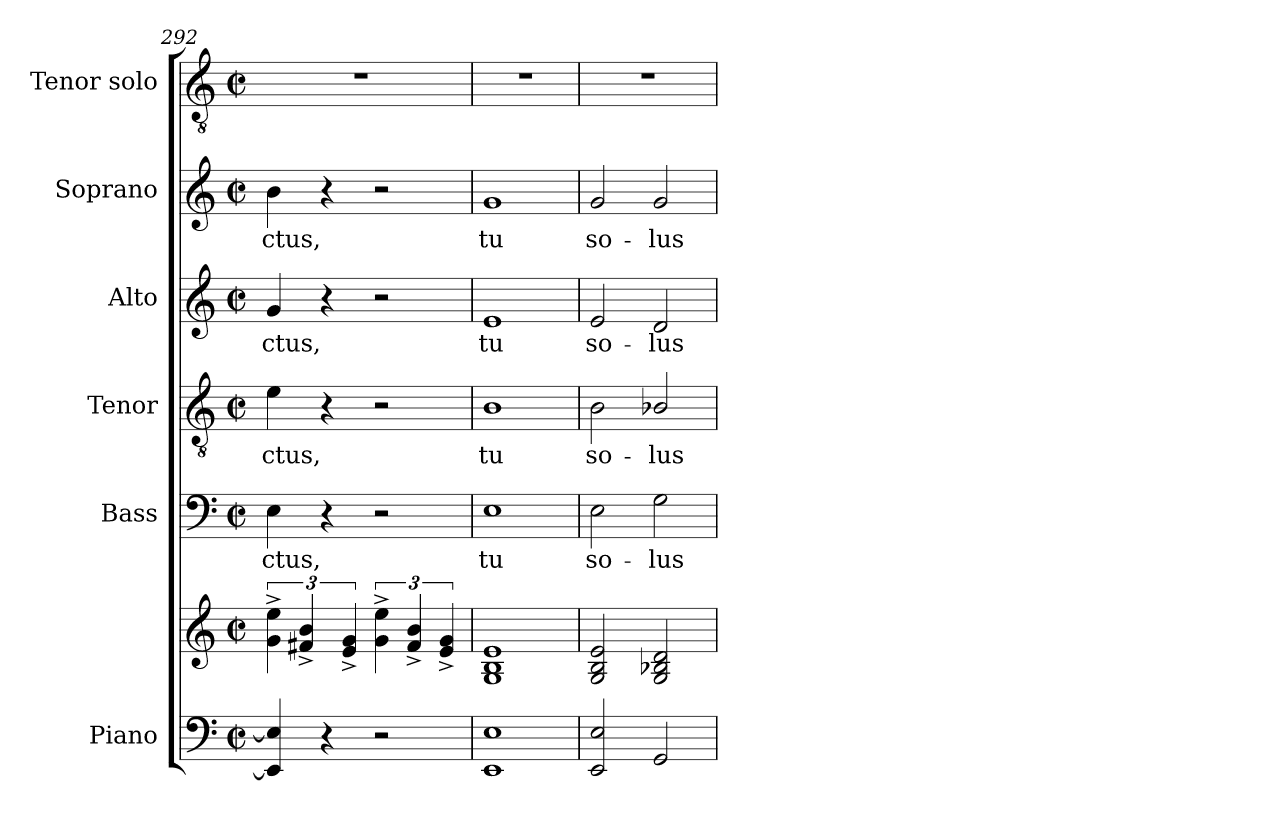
**kern	**kern	**kern	**text	**kern	**text	**kern	**text	**kern	**text	**kern
*part6	*part6	*part5	*part5	*part4	*part4	*part3	*part3	*part2	*part2	*part1
*staff7	*staff6	*staff5	*staff5	*staff4	*staff4	*staff3	*staff3	*staff2	*staff2	*staff1
*I"Piano	*	*I"Bass	*	*I"Tenor	*	*I"Alto	*	*I"Soprano	*	*I"Tenor solo
*I'Pno.	*	*I'B.	*	*I'T.	*	*I'A.	*	*I'S.	*	*I'T.s
*clefF4	*clefG2	*clefF4	*	*clefGv2	*	*clefG2	*	*clefG2	*	*clefGv2
*k[]	*k[]	*k[]	*	*k[]	*	*k[]	*	*k[]	*	*k[]
*M2/2	*M2/2	*M2/2	*	*M2/2	*	*M2/2	*	*M2/2	*	*M2/2
*met(c|)	*met(c|)	*met(c|)	*	*met(c|)	*	*met(c|)	*	*met(c|)	*	*met(c|)
=292	=292	=292	=292	=292	=292	=292	=292	=292	=292	=292
!	!	!	!LO:LY:b	!	!LO:LY:b	!	!LO:LY:b	!	!LO:LY:b	!
4EE/] 4E/]	6g\^ 6ee\^	4E\	ctus,	4e\	-ctus,	4g/	-ctus,	4b\	-ctus,	1r
.	6f#X/^ 6b/^	.	.	.	.	.	.	.	.	.
4r	.	4r	.	4r	.	4r	.	4r	.	.
.	6e/^ 6g/^	.	.	.	.	.	.	.	.	.
2r	6g\^ 6ee\^	2r	.	2r	.	2r	.	2r	.	.
.	6f#/^ 6b/^	.	.	.	.	.	.	.	.	.
.	6e/^ 6g/^	.	.	.	.	.	.	.	.	.
=293	=293	=293	=293	=293	=293	=293	=293	=293	=293	=293
!	!	!	!LO:LY:b	!	!LO:LY:b	!	!LO:LY:b	!	!LO:LY:b	!
1EE 1E	1G 1B 1e	1E	tu	1B	tu	1e	tu	1g	tu	1r
=294	=294	=294	=294	=294	=294	=294	=294	=294	=294	=294
!	!	!	!LO:LY:b	!	!LO:LY:b	!	!LO:LY:b	!	!LO:LY:b	!
2EE/ 2E/	2G/ 2B/ 2e/	2E\	so-	2B\	so-	2e/	so-	2g/	so-	1r
!	!	!	!LO:LY:b	!	!LO:LY:b	!	!LO:LY:b	!	!LO:LY:b	!
2GG/	2G/ 2B-X/ 2d/	2G\	-lus	2B-X/	-lus	2d/	-lus	2g/	-lus	.
=	=	=	=	=	=	=	=	=	=	=
*-	*-	*-	*-	*-	*-	*-	*-	*-	*-	*-
